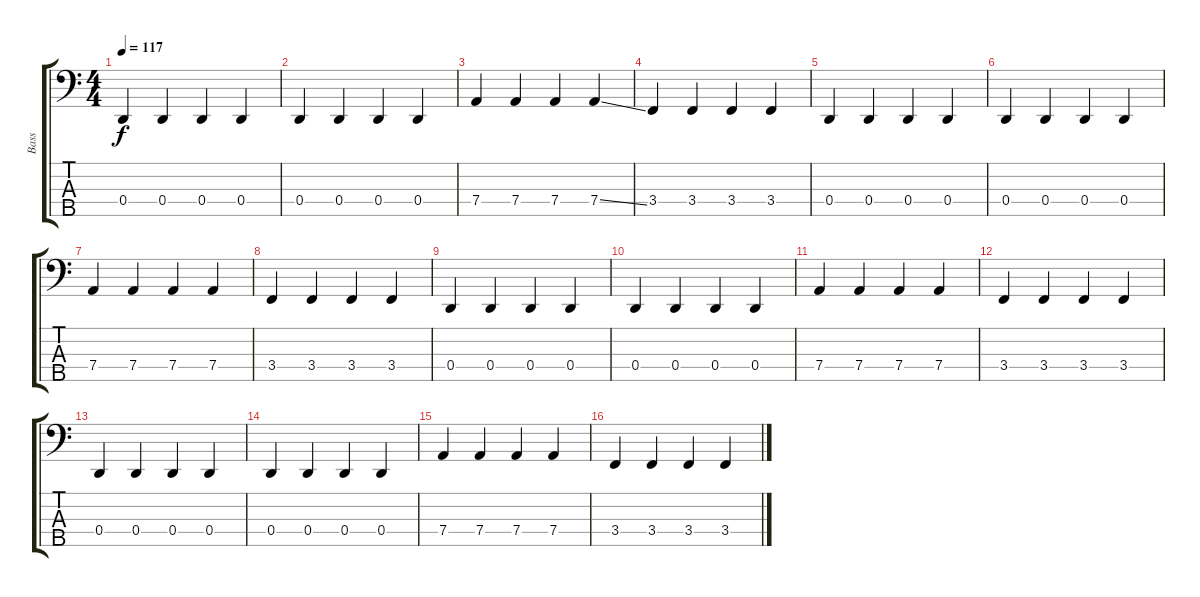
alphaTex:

\track ("Bass" "Bass") {instrument electricbassfinger}
\staff {score tabs}
\tuning (F2 C2 G1 D1 A0) {hide}
\ts (4 4)
\tempo 117
\clef f4
\ks c
0.4.4{dy f} 0.4.4 0.4.4 0.4.4 |
0.4.4 0.4.4 0.4.4 0.4.4 |
7.4.4 7.4.4 7.4.4 7.4{ss}.4 |
3.4.4 3.4.4 3.4.4 3.4.4 |
0.4.4 0.4.4 0.4.4 0.4.4 |
0.4.4 0.4.4 0.4.4 0.4.4 |
7.4.4 7.4.4 7.4.4 7.4.4 |
3.4.4 3.4.4 3.4.4 3.4.4 |
0.4.4 0.4.4 0.4.4 0.4.4 |
0.4.4 0.4.4 0.4.4 0.4.4 |
7.4.4 7.4.4 7.4.4 7.4.4 |
3.4.4 3.4.4 3.4.4 3.4.4 |
0.4.4 0.4.4 0.4.4 0.4.4 |
0.4.4 0.4.4 0.4.4 0.4.4 |
7.4.4 7.4.4 7.4.4 7.4.4 |
3.4.4 3.4.4 3.4.4 3.4.4
